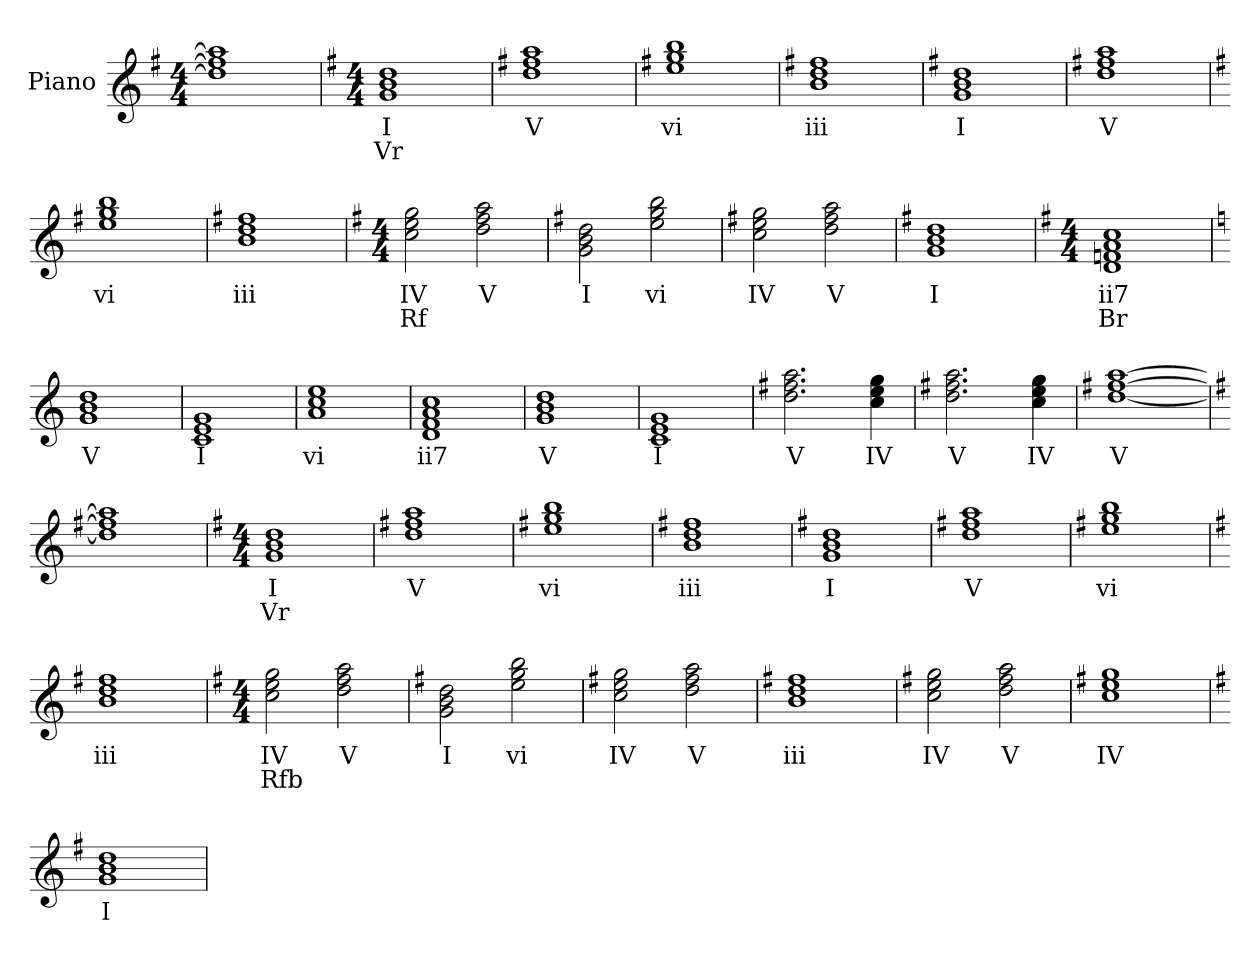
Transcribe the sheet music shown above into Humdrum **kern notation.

**kern	**text	**text
*part1	*part1	*part1
*staff1	*staff1	*staff1
*I"Piano	*	*
*I'Pno	*	*
*k[f#]	*	*
*G:	*	*
*M4/4	*	*
=	=	=
1dd] 1ff#] 1aa]	.	.
=	=	=
*k[f#]	*	*
*G:	*	*
*M4/4	*	*
1g 1b 1dd	I	Vr
=	=	=
*k[f#]	*	*
*G:	*	*
1dd 1ff# 1aa	V	.
=	=	=
*k[f#]	*	*
*G:	*	*
1ee 1gg 1bb	vi	.
=	=	=
*k[f#]	*	*
*G:	*	*
1b 1dd 1ff#	iii	.
=	=	=
*k[f#]	*	*
*G:	*	*
1g 1b 1dd	I	.
=	=	=
*k[f#]	*	*
*G:	*	*
1dd 1ff# 1aa	V	.
=	=	=
*k[f#]	*	*
*G:	*	*
1ee 1gg 1bb	vi	.
=	=	=
*k[f#]	*	*
*G:	*	*
1b 1dd 1ff#	iii	.
=	=	=
*k[f#]	*	*
*G:	*	*
*M4/4	*	*
2cc 2ee 2gg	IV	Rf
2dd 2ff# 2aa	V	.
=	=	=
*k[f#]	*	*
*G:	*	*
2g 2b 2dd	I	.
2ee 2gg 2bb	vi	.
=	=	=
*k[f#]	*	*
*G:	*	*
2cc 2ee 2gg	IV	.
2dd 2ff# 2aa	V	.
=	=	=
*k[f#]	*	*
*G:	*	*
1g 1b 1dd	I	.
=	=	=
*k[f#]	*	*
*G:	*	*
*M4/4	*	*
1d 1fn 1a 1cc	ii7	Br
=	=	=
*k[]	*	*
*C:	*	*
1g 1b 1dd	V	.
=	=	=
*k[]	*	*
*C:	*	*
1c 1e 1g	I	.
=	=	=
*k[]	*	*
*C:	*	*
1a 1cc 1ee	vi	.
=	=	=
*k[]	*	*
*C:	*	*
1d 1f 1a 1cc	ii7	.
=	=	=
*k[]	*	*
*C:	*	*
1g 1b 1dd	V	.
=	=	=
*k[]	*	*
*C:	*	*
1c 1e 1g	I	.
=	=	=
*k[f#]	*	*
*G:	*	*
2.dd 2.ff# 2.aa	V	.
4cc 4ee 4gg	IV	.
=	=	=
*k[f#]	*	*
*G:	*	*
2.dd 2.ff# 2.aa	V	.
4cc 4ee 4gg	IV	.
=	=	=
*k[f#]	*	*
*G:	*	*
[1dd [1ff# [1aa	V	.
=	=	=
*k[f#]	*	*
*G:	*	*
1dd] 1ff#] 1aa]	.	.
=	=	=
*k[f#]	*	*
*G:	*	*
*M4/4	*	*
1g 1b 1dd	I	Vr
=	=	=
*k[f#]	*	*
*G:	*	*
1dd 1ff# 1aa	V	.
=	=	=
*k[f#]	*	*
*G:	*	*
1ee 1gg 1bb	vi	.
=	=	=
*k[f#]	*	*
*G:	*	*
1b 1dd 1ff#	iii	.
=	=	=
*k[f#]	*	*
*G:	*	*
1g 1b 1dd	I	.
=	=	=
*k[f#]	*	*
*G:	*	*
1dd 1ff# 1aa	V	.
=	=	=
*k[f#]	*	*
*G:	*	*
1ee 1gg 1bb	vi	.
=	=	=
*k[f#]	*	*
*G:	*	*
1b 1dd 1ff#	iii	.
=	=	=
*k[f#]	*	*
*G:	*	*
*M4/4	*	*
2cc 2ee 2gg	IV	Rfb
2dd 2ff# 2aa	V	.
=	=	=
*k[f#]	*	*
*G:	*	*
2g 2b 2dd	I	.
2ee 2gg 2bb	vi	.
=	=	=
*k[f#]	*	*
*G:	*	*
2cc 2ee 2gg	IV	.
2dd 2ff# 2aa	V	.
=	=	=
*k[f#]	*	*
*G:	*	*
1b 1dd 1ff#	iii	.
=	=	=
*k[f#]	*	*
*G:	*	*
2cc 2ee 2gg	IV	.
2dd 2ff# 2aa	V	.
=	=	=
*k[f#]	*	*
*G:	*	*
1cc 1ee 1gg	IV	.
=	=	=
*k[f#]	*	*
*G:	*	*
1g 1b 1dd	I	.
=	=	=
*-	*-	*-
